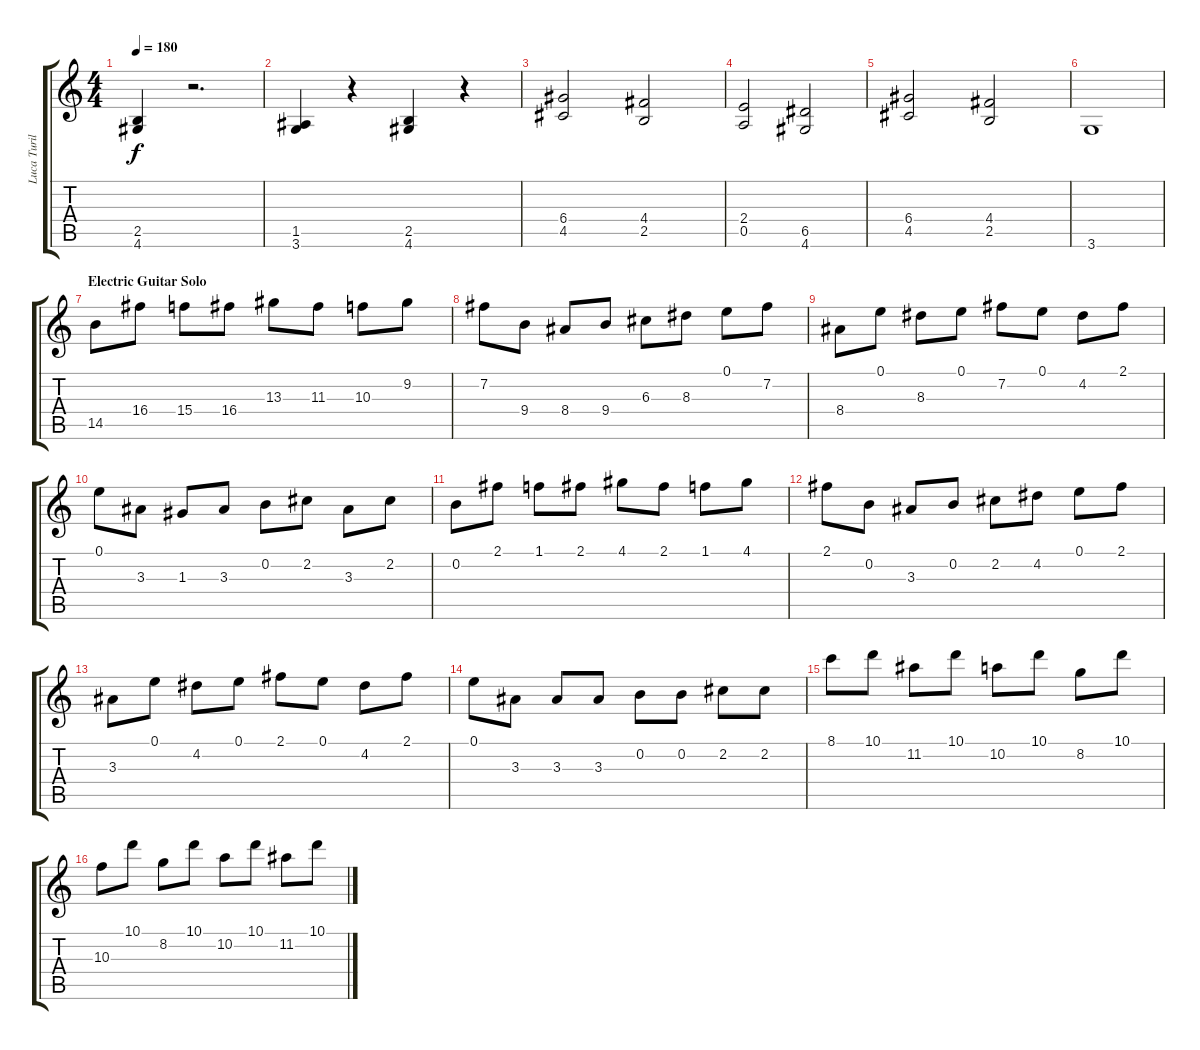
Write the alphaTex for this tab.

\track ("Luca Turilli" "Luca Turil") {instrument distortionguitar}
\staff {score tabs}
\tuning (E4 B3 G3 D3 A2 E2) {hide}
\ts (4 4)
\tempo 180
\clef g2
\ks c
(2.5 4.6).4{dy f} r.2{d} |
(1.5 3.6).4 r.4 (2.5 4.6).4 r.4 |
(6.4 4.5).2 (4.4 2.5).2 |
(2.4 0.5).2 (6.5 4.6).2 |
(6.4 4.5).2 (4.4 2.5).2 |
3.6.1 |
\section ("" "Electric Guitar Solo")
14.5.8{volume 14 instrument overdrivenguitar} 16.4.8 15.4.8 16.4.8 13.3.8 11.3.8 10.3.8 9.2.8 |
7.2.8 9.4.8 8.4.8 9.4.8 6.3.8 8.3.8 0.1.8 7.2.8 |
8.4.8 0.1.8 8.3.8 0.1.8 7.2.8 0.1.8 4.2.8 2.1.8 |
0.1.8 3.3.8 1.3.8 3.3.8 0.2.8 2.2.8 3.3.8 2.2.8 |
0.2.8 2.1.8 1.1.8 2.1.8 4.1.8 2.1.8 1.1.8 4.1.8 |
2.1.8 0.2.8 3.3.8 0.2.8 2.2.8 4.2.8 0.1.8 2.1.8 |
3.3.8 0.1.8 4.2.8 0.1.8 2.1.8 0.1.8 4.2.8 2.1.8 |
0.1.8 3.3.8 3.3.8 3.3.8 0.2.8 0.2.8 2.2.8 2.2.8 |
8.1.8 10.1.8 11.2.8 10.1.8 10.2.8 10.1.8 8.2.8 10.1.8 |
10.3.8 10.1.8 8.2.8 10.1.8 10.2.8 10.1.8 11.2.8 10.1.8
